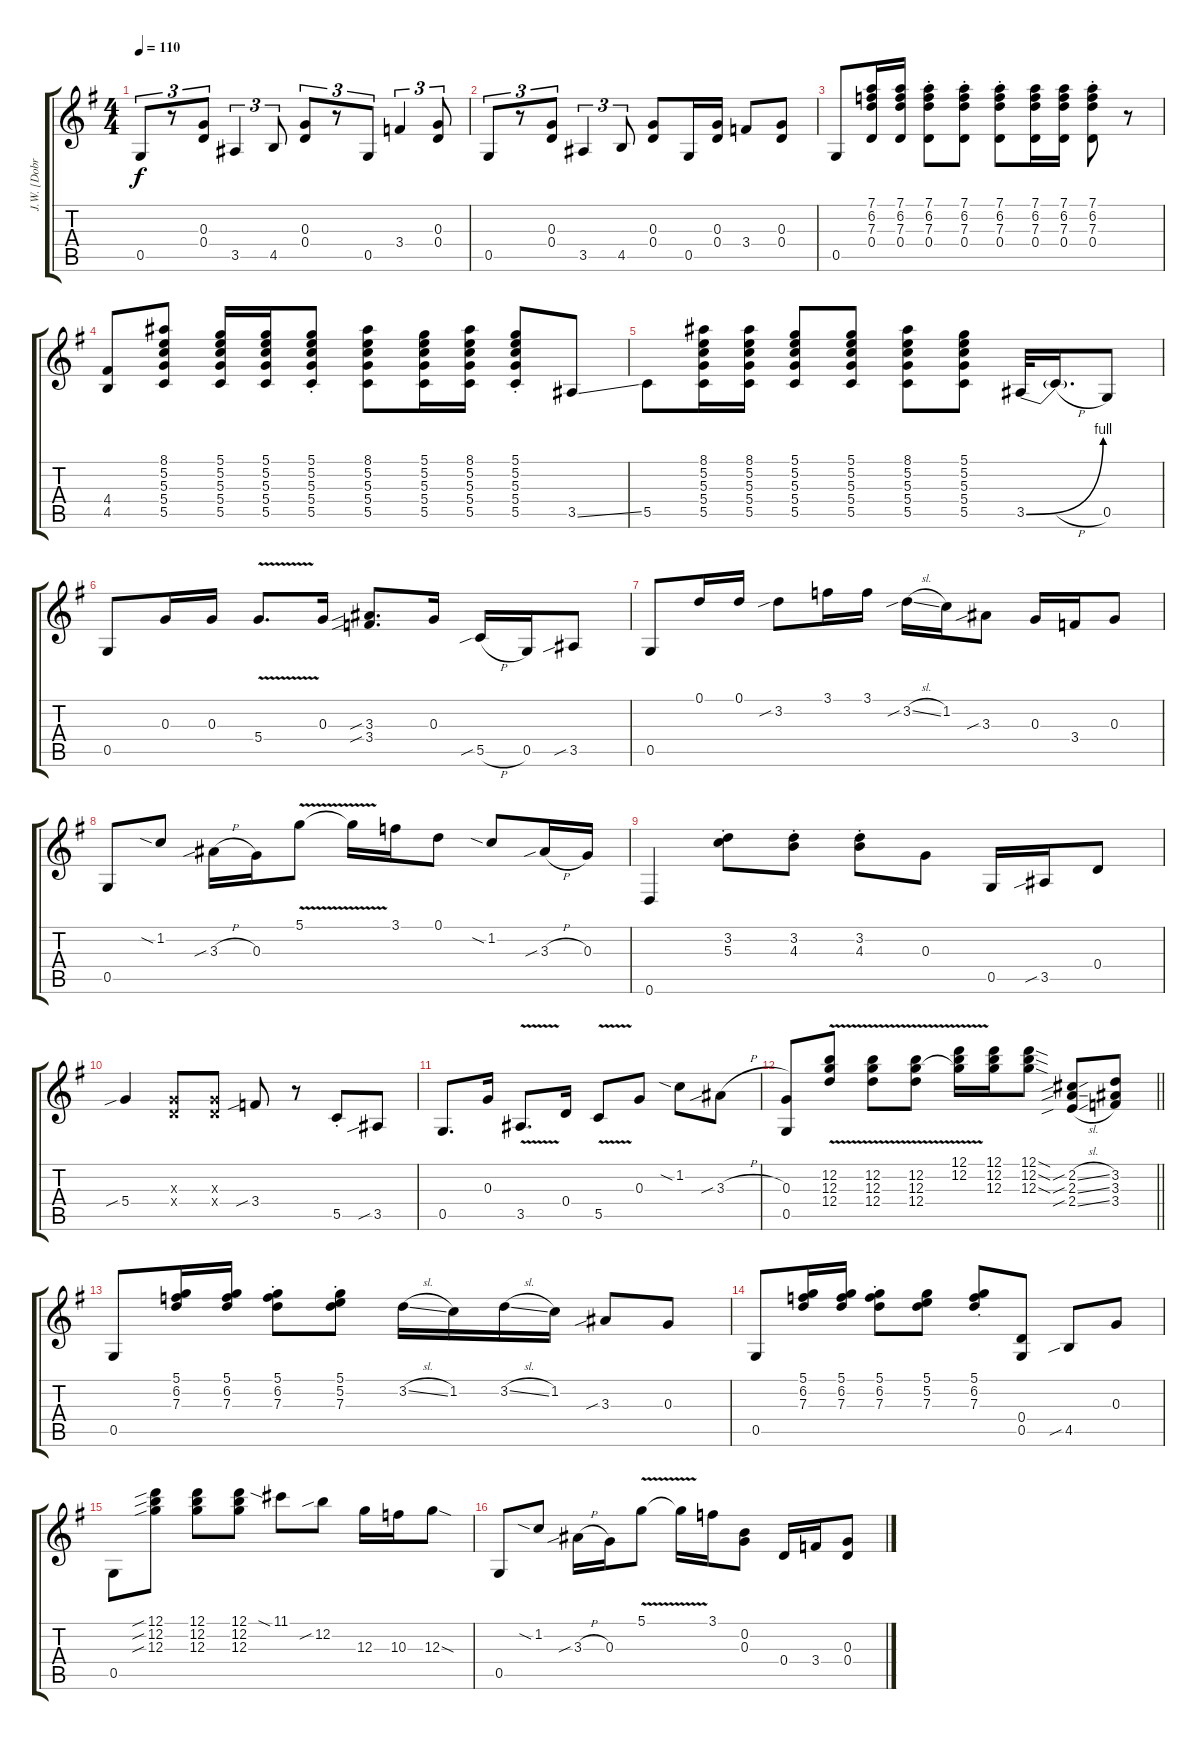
\track ("J.W. [Dobro]" "J.W. [Dobr") {instrument acousticguitarsteel}
\staff {score tabs}
\tuning (D4 B3 G3 D3 G2 D2) {hide}
\ts (4 4)
\tempo 110
\clef g2
\ks g
0.5.8{tu (3 2) dy f} r.8{tu (3 2)} (0.3 0.4).8{tu (3 2)} 3.5.4{tu (3 2)} 4.5.8{tu (3 2)} (0.3 0.4).8{tu (3 2)} r.8{tu (3 2)} 0.5.8{tu (3 2)} 3.4.4{tu (3 2)} (0.3 0.4).8{tu (3 2)} |
0.5.8{tu (3 2)} r.8{tu (3 2)} (0.3 0.4).8{tu (3 2)} 3.5.4{tu (3 2)} 4.5.8{tu (3 2)} (0.3 0.4).8 0.5.16 (0.3 0.4).16 3.4.8 (0.3 0.4).8 |
0.5.8 (7.1 6.2 7.3 0.4).16 (7.1 6.2 7.3 0.4).16 (7.1{st} 6.2{st} 7.3{st} 0.4{st}).8 (7.1{st} 6.2{st} 7.3{st} 0.4{st}).8 (7.1{st} 6.2{st} 7.3{st} 0.4{st}).8 (7.1 6.2 7.3 0.4).16 (7.1 6.2 7.3 0.4).16 (7.1{st} 6.2{st} 7.3{st} 0.4{st}).8 r.8 |
(4.4 4.5).8 (8.1 5.2 5.3 5.4 5.5).8 (5.1 5.2 5.3 5.4 5.5).16 (5.1 5.2 5.3 5.4 5.5).16 (5.1{st} 5.2{st} 5.3{st} 5.4{st} 5.5{st}).8 (8.1 5.2 5.3 5.4 5.5).8 (5.1 5.2 5.3 5.4 5.5).16 (8.1 5.2 5.3 5.4 5.5).16 (5.1{st} 5.2{st} 5.3{st} 5.4{st} 5.5{st}).8 3.5{ss}.8 |
5.5.8 (8.1 5.2 5.3 5.4 5.5).16 (8.1 5.2 5.3 5.4 5.5).16 (5.1 5.2 5.3 5.4 5.5).8 (5.1 5.2 5.3 5.4 5.5).8 (8.1 5.2 5.3 5.4 5.5).8 (5.1 5.2 5.3 5.4 5.5).8 3.5{be (bend 0 0 60 4)}.32 3.5{h t}.16{d} 0.5.8 |
0.5.8 0.3.16 0.3.16 5.4{v}.8{d} 0.3.16 (3.3{sib} 3.4{sib}).8{d} 0.3.16 5.5{sib h}.16 0.5.16 3.5{sib}.8 |
0.5.8 0.1.16 0.1.16 3.2{sib}.8 3.1.16 3.1.16 3.2{sib sl}.16 1.2.16 3.3{sib}.8 0.3.16 3.4.16 0.3.8 |
0.5.8 1.2{sia}.8 3.3{sib h}.16 0.3.16 5.1{v}.8 5.1{v t}.16 3.1.16 0.1.8 1.2{sia}.8 3.3{sib h}.16 0.3.16 |
0.6.4 (3.2{st} 5.3{st}).8 (3.2{st} 4.3{st}).8 (3.2{st} 4.3{st}).8 0.3.8 0.5.16 3.5{sib}.16 0.4.8 |
5.4{sib}.4 (0.3{x} 0.4{x}).8 (0.3{x} 0.4{x}).8 3.4{sib}.8 r.8 5.5{st}.8 3.5{sib}.8 |
0.5.8{d} 0.3.16 3.5{v}.8{d} 0.4.16 5.5{v}.8 0.3.8 1.2{sia}.8 3.3{sib h}.8 |
\barLineRight lightlight
(0.3 0.5).8 (12.2{v} 12.3{v} 12.4{v}).8 (12.2{v} 12.3{v} 12.4{v}).8 (12.2{v} 12.3{v} 12.4{v}).8 (12.1 12.2 12.3{t}).16 (12.1 12.2 12.3).16 (12.1{sod} 12.2{sod} 12.3{sod}).8 (2.2{sib sl} 2.3{sib sl} 2.4{sib sl}).8 (3.2 3.3 3.4).8 |
0.5.8 (5.1 6.2 7.3).16 (5.1 6.2 7.3).16 (5.1{st} 6.2{st} 7.3{st}).8 (5.1{st} 5.2{st} 7.3{st}).8 3.2{sl}.16 1.2.16 3.2{sl}.16 1.2.16 3.3{sib}.8 0.3.8 |
0.5.8 (5.1 6.2 7.3).16 (5.1 6.2 7.3).16 (5.1{st} 6.2{st} 7.3{st}).8 (5.1 5.2 7.3).8 (5.1{st} 6.2{st} 7.3{st}).8 (0.4 0.5).8 4.5{sib}.8 0.3.8 |
0.5.8 (12.1{sib} 12.2{sib} 12.3{sib}).8 (12.1 12.2 12.3).8 (12.1 12.2 12.3).8 11.1{sia}.8 12.2{sib}.8 12.3.16 10.3.16 12.3{sod}.8 |
0.5.8 1.2{sia}.8 3.3{sib h}.16 0.3.16 5.1{v}.8 5.1{v t}.16 3.1.16 (0.2 0.3).8 0.4.16 3.4.16 (0.3 0.4).8
